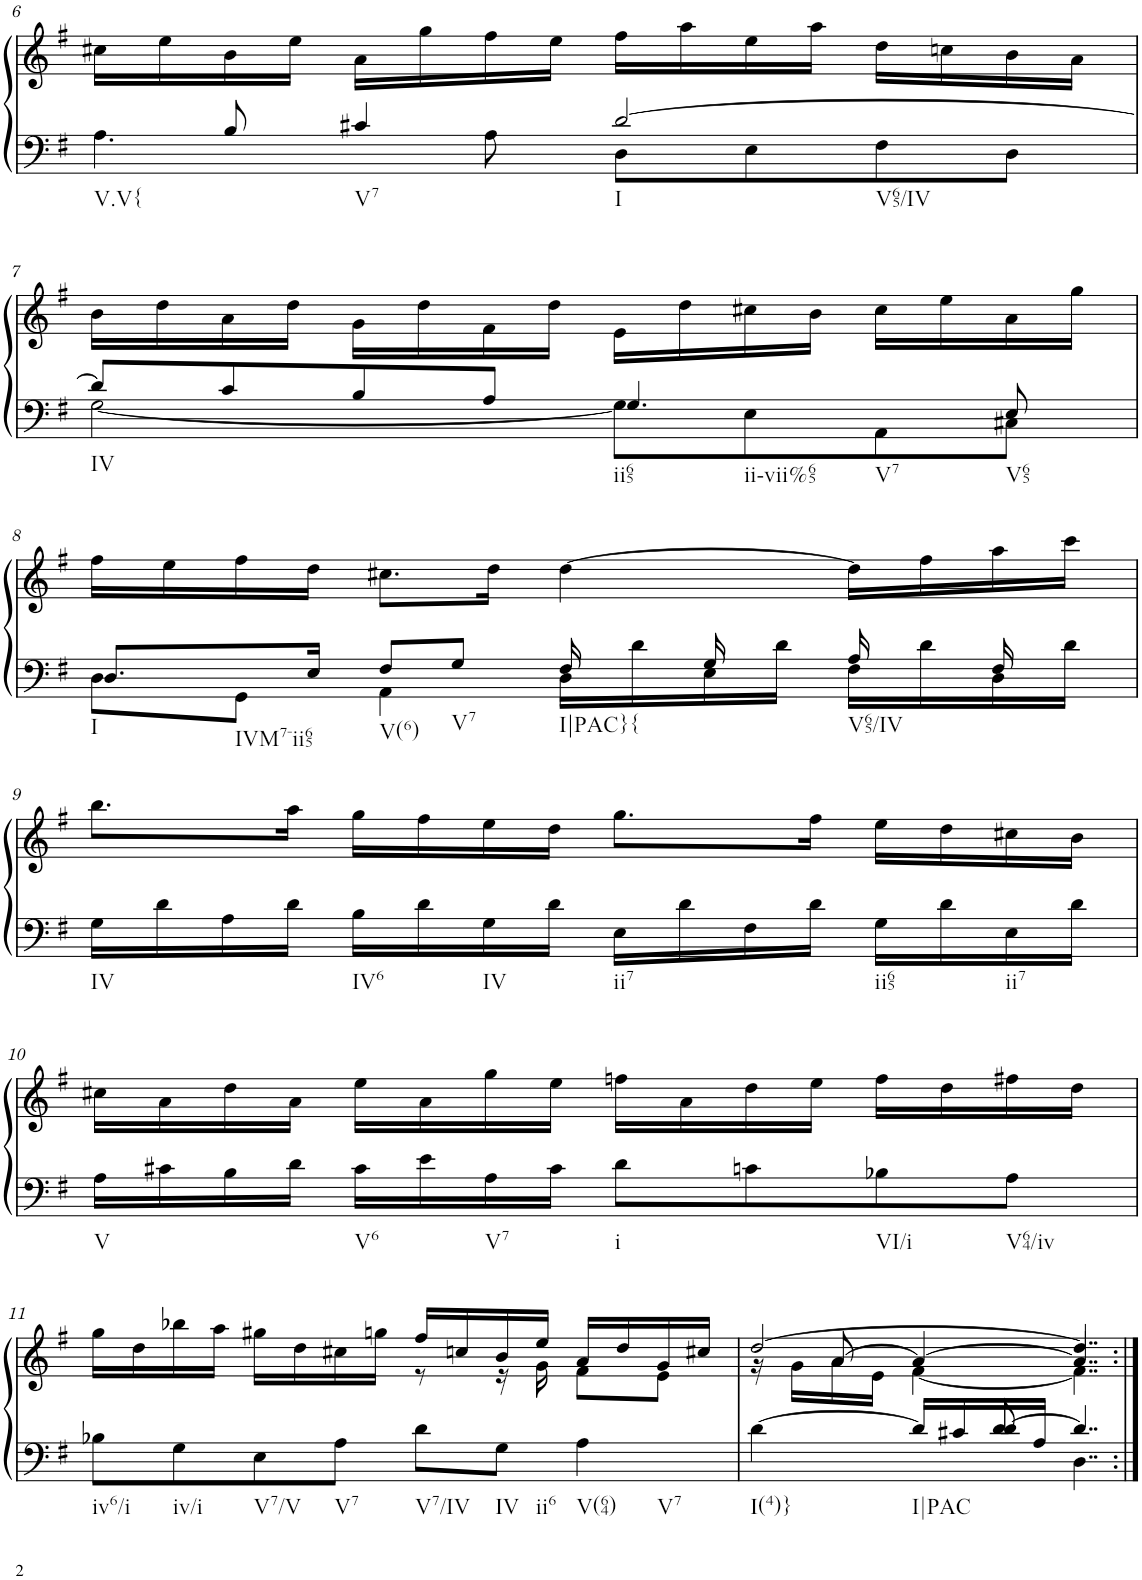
**kern	**kern
*part1	*part1
*staff2	*staff1
*I"Klavier linke Hand	*
!!LO:PB:g=z
*clefF4	*clefG2
*k[f#]	*k[f#]
*M4/4	*M4/4
=6	=6
*^	*
!LO:TX:b:t=V.V{	!	!
8ryy	4.A\	16cc#X\LL
.	.	16ee\
8B/	.	16b\
.	.	16ee\JJ
!LO:TX:b:t=V7	!	!
4c#X/	.	16a\LL
.	.	16gg\
.	8A\	16ff#\
.	.	16ee\JJ
!LO:TX:b:t=I	!	!
!LO:TX:b:t=V65/IV	!	!
[2d/	8D\L	16ff#\LL
.	.	16aa\
.	8E\	16ee\
.	.	16aa\JJ
.	8F#\	16dd\LL
.	.	16ccn\
.	8D\J	16b\
.	.	16a\JJ
!!LO:LB:g=z
=7	=7	=7
!LO:TX:b:t=IV	!	!
8d/L]	[2G\	16b\LL
.	.	16dd\
8c/	.	16a\
.	.	16dd\JJ
8B/	.	16g\LL
.	.	16dd\
8A/J	.	16f#\
.	.	16dd\JJ
!LO:TX:b:t=ii65	!	!
!LO:TX:b:t=ii-vii%65	!	!
!LO:TX:b:t=V7	!	!
4.G/	8G\L]	16e\LL
.	.	16dd\
.	8E\	16cc#X\
.	.	16b\JJ
.	8AA\	16cc#\LL
.	.	16ee\
!LO:TX:b:t=V65	!	!
8E/	8C#X\J	16a\
.	.	16gg\JJ
!!LO:LB:g=z
=8	=8	=8
!LO:TX:b:t=I	!	!
!LO:TX:b:t=IVM7-ii65	!	!
8.D/L	8D\L	16ff#\LL
.	.	16ee\
.	8GG\J	16ff#\
16E/Jk	.	16dd\JJ
!LO:TX:b:t=V(6)	!	!
8F#/L	4AA\	8.cc#X\L
!LO:TX:b:t=V7	!	!
8G/J	.	.
.	.	16dd\Jk
!LO:TX:b:t=I|PAC}{	!	!
16F#/	16D\LL	[4dd\
16ryy	16d\	.
16G/	16E\	.
16ryy	16d\JJ	.
!LO:TX:b:t=V65/IV	!	!
16A/	16F#\LL	16dd\LL]
16ryy	16d\	16ff#\
16F#/	16D\	16aa\
16ryy	16d\JJ	16ccc\JJ
!!LO:LB:g=z
=9	=9	=9
!LO:TX:b:t=IV	!	!
!LO:TX:b:t=IV6	!	!
!LO:TX:b:t=IV	!	!
!LO:TX:b:t=ii7	!	!
!LO:TX:b:t=ii65	!	!
!LO:TX:b:t=ii7	!	!
1ryy	16G\LL	8.bb\L
.	16d\	.
.	16A\	.
.	16d\JJ	16aa\Jk
.	16B\LL	16gg\LL
.	16d\	16ff#\
.	16G\	16ee\
.	16d\JJ	16dd\JJ
.	16E\LL	8.gg\L
.	16d\	.
.	16F#\	.
.	16d\JJ	16ff#\Jk
.	16G\LL	16ee\LL
.	16d\	16dd\
.	16E\	16cc#X\
.	16d\JJ	16b\JJ
!!LO:LB:g=z
=10	=10	=10
!LO:TX:b:t=V	!	!
!LO:TX:b:t=V6	!	!
!LO:TX:b:t=V7	!	!
!LO:TX:b:t=i	!	!
!LO:TX:b:t=VI/i	!	!
!LO:TX:b:t=V64/iv	!	!
1ryy	16A\LL	16cc#X\LL
.	16c#X\	16a\
.	16B\	16dd\
.	16d\JJ	16a\JJ
.	16c#\LL	16ee\LL
.	16e\	16a\
.	16A\	16gg\
.	16c#\JJ	16ee\JJ
.	8d\L	16ffn\LL
.	.	16a\
.	8cn\	16dd\
.	.	16ee\JJ
.	8B-X\	16ff\LL
.	.	16dd\
.	8A\J	16ff#X\
.	.	16dd\JJ
!!LO:LB:g=z
=11	=11	=11
*	*	*^
!LO:TX:b:t=iv6/i	!	!	!
!LO:TX:b:t=iv/i	!	!	!
!LO:TX:b:t=V7/V	!	!	!
!LO:TX:b:t=V7	!	!	!
!LO:TX:b:t=V7/IV	!	!	!
!LO:TX:b:t=IV	!	!	!
!LO:TX:b:t=ii6	!	!	!
!LO:TX:b:t=V(64)	!	!	!
!LO:TX:b:t=V7	!	!	!
1ryy	8B-X\L	16gg\LL	2ryy
.	.	16dd\	.
.	8G\	16bb-X\	.
.	.	16aa\JJ	.
.	8E\	16gg#X\LL	.
.	.	16dd\	.
.	8A\J	16cc#X\	.
.	.	16ggn\JJ	.
.	8d\L	16ff#/LL	8r
.	.	16ccn/	.
.	8G\J	16b/	16r
.	.	16ee/JJ	16g\
.	4A\	16a/LL	8f#\L
.	.	16dd/	.
.	.	16g/	8e\J
.	.	16cc#X/JJ	.
=12	=12	=12	=12
*	*	*	*^
!LO:TX:b:t=I(4)}	!	!	!	!
[4d\	4.ryy	[2dd/	16r	8ryy
.	.	.	16g\LL	.
.	.	.	16a\	[8a/
.	.	.	16e\JJ	.
!LO:TX:b:t=I|PAC	!	!	!	!
16d/LL]	.	.	[4f#\	4a/_
16c#X/	.	.	.	.
16d/	[8d/	.	.	.
16A/JJ	.	.	.	.
4..D\	4..d/]	4..dd/]	4..f#\]	4..a/]
*v	*v	*	*	*
*	*v	*v	*v
=:|!	=:|!
*-	*-
